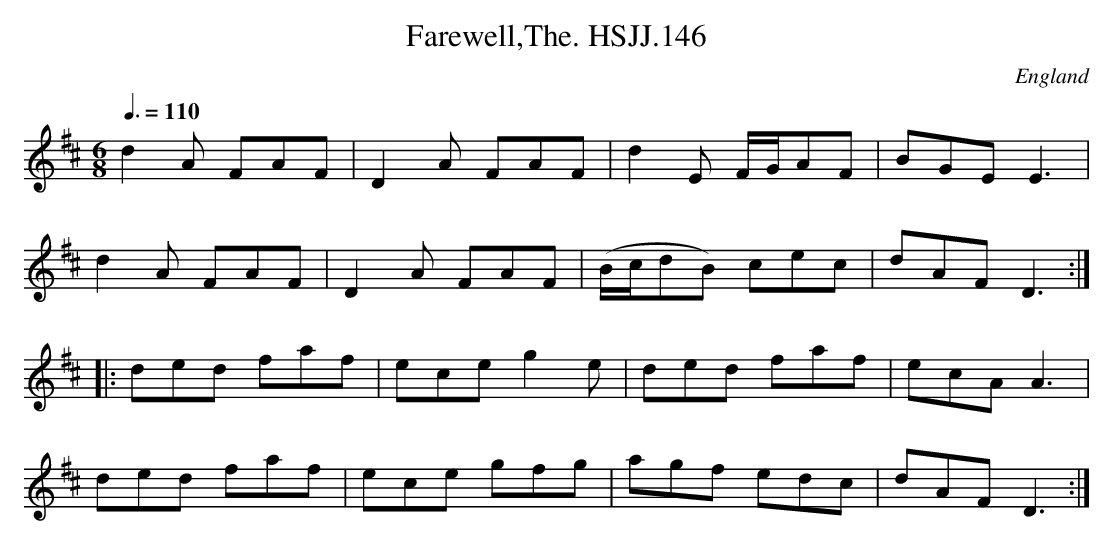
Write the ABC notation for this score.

X:1
T:Farewell,The. HSJJ.146
M:6/8
L:1/8
Q:3/8=110
O:England
K:D
d2A FAF|D2A FAF|d2E F/G/AF|BGEE3|
d2A FAF|D2A FAF|(B/c/dB) cec|dAFD3:|
|:ded faf|eceg2e|ded faf|ecAA3|
ded faf|ece gfg|agf edc|dAFD3:|
